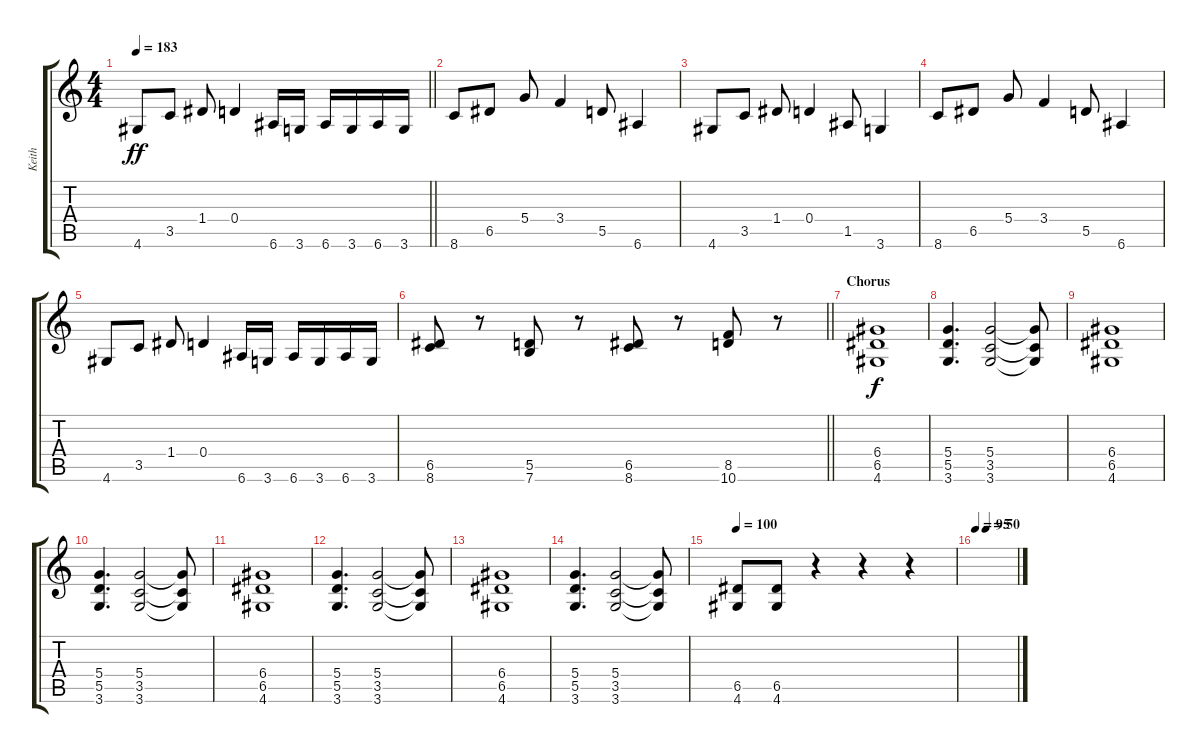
\track ("Keith" "Keith") {instrument distortionguitar}
\staff {score tabs}
\tuning (E4 B3 G3 D3 A2 E2) {hide}
\ts (4 4)
\tempo 183
\clef g2
\barLineRight lightlight
\ks c
4.6.8{dy ff} 3.5.8 1.4.8 0.4.4 6.6.16 3.6.16 6.6.16 3.6.16 6.6.16 3.6.16 |
8.6.8 6.5.8 5.4.8 3.4.4 5.5.8 6.6.4 |
4.6.8 3.5.8 1.4.8 0.4.4 1.5.8 3.6.4 |
8.6.8 6.5.8 5.4.8 3.4.4 5.5.8 6.6.4 |
4.6.8 3.5.8 1.4.8 0.4.4 6.6.16 3.6.16 6.6.16 3.6.16 6.6.16 3.6.16 |
\barLineRight lightlight
(6.5 8.6).8 r.8 (5.5 7.6).8 r.8 (6.5 8.6).8 r.8 (8.5 10.6).8 r.8 |
\section ("" "Chorus")
(6.4 6.5 4.6).1{dy f} |
(5.4 5.5 3.6).4{d} (5.4 3.5 3.6).2 (5.4{t} 3.5{t} 3.6{t}).8 |
(6.4 6.5 4.6).1 |
(5.4 5.5 3.6).4{d} (5.4 3.5 3.6).2 (5.4{t} 3.5{t} 3.6{t}).8 |
(6.4 6.5 4.6).1 |
(5.4 5.5 3.6).4{d} (5.4 3.5 3.6).2 (5.4{t} 3.5{t} 3.6{t}).8 |
(6.4 6.5 4.6).1 |
(5.4 5.5 3.6).4{d} (5.4 3.5 3.6).2 (5.4{t} 3.5{t} 3.6{t}).8 |
\tempo 100
(6.5 4.6).8 (6.5 4.6).8 r.4 r.4 r.4 |
\tempo 95
\tempo (50 0.25)
